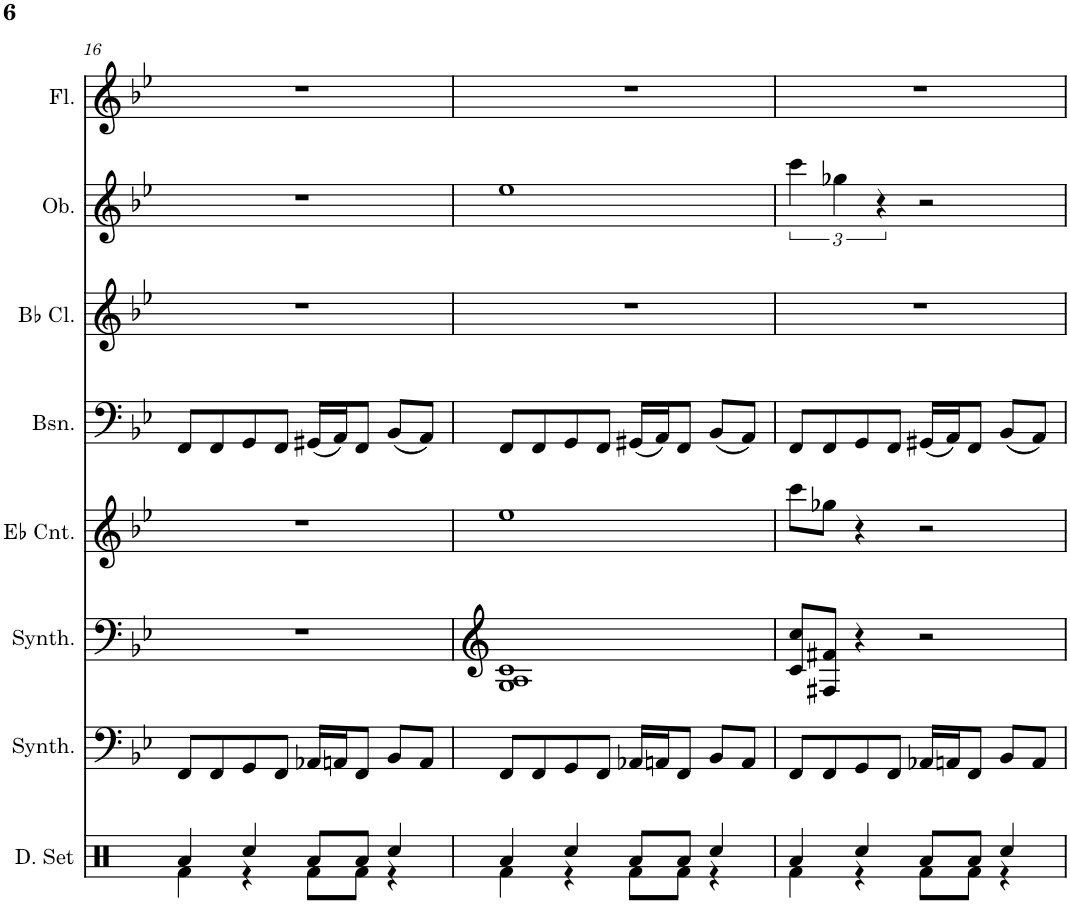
**kern	**kern	**kern	**kern	**kern	**kern	**kern	**kern
*part8	*part7	*part6	*part5	*part4	*part3	*part2	*part1
*staff8	*staff7	*staff6	*staff5	*staff4	*staff3	*staff2	*staff1
*I"Drumset, Percussion	*I"Bass Synthesizer, Synth Bass	*I"Brass Synthesizer, Brass Accomp.	*I"Eb Cornet, Trumpet	*I"Bassoon	*I"Bb Clarinet	*I"Oboe	*I"Flute
*I'D. Set	*I'Synth.	*I'Synth.	*I'Eb Cnt.	*I'Bsn.	*I'Bb Cl.	*I'Ob.	*I'Fl.
!!LO:PB:g=z
*clefX	*clefF4	*clefF4	*clefG2	*clefF4	*clefG2	*clefG2	*clefG2
*	*	*	*ITrd1c2	*	*ITrd1c2	*	*
*k[]	*k[b-e-]	*k[b-e-]	*k[b-e-]	*k[b-e-]	*k[b-e-]	*k[b-e-]	*k[b-e-]
*M4/4	*M4/4	*M4/4	*M4/4	*M4/4	*M4/4	*M4/4	*M4/4
=16	=16	=16	=16	=16	=16	=16	=16
*^	*	*	*	*	*	*	*
4Ra/	4Rf\	8FF/L	1r	1r	8FF/L	1r	1r	1r
.	.	8FF/	.	.	8FF/	.	.	.
4Rcc/	4r	8GG/	.	.	8GG/	.	.	.
.	.	8FF/J	.	.	8FF/J	.	.	.
8Ra/L	8Rf\L	16AA-X/LL	.	.	(16GG#X/LL	.	.	.
.	.	16AAn/J	.	.	16AA/J)	.	.	.
8Ra/J	8Rf\J	8FF/J	.	.	8FF/J	.	.	.
4Rcc/	4r	8BB-/L	.	.	(8BB-/L	.	.	.
.	.	8AA/J	.	.	8AA/J)	.	.	.
=17	=17	=17	=17	=17	=17	=17	=17	=17
4Ra/	4Rf\	8FF/L	1G 1A 1c	1ee-	8FF/L	1r	1ee-	1r
.	.	8FF/	.	.	8FF/	.	.	.
4Rcc/	4r	8GG/	.	.	8GG/	.	.	.
.	.	8FF/J	.	.	8FF/J	.	.	.
8Ra/L	8Rf\L	16AA-X/LL	.	.	(16GG#X/LL	.	.	.
.	.	16AAn/J	.	.	16AA/J)	.	.	.
8Ra/J	8Rf\J	8FF/J	.	.	8FF/J	.	.	.
4Rcc/	4r	8BB-/L	.	.	(8BB-/L	.	.	.
.	.	8AA/J	.	.	8AA/J)	.	.	.
=18	=18	=18	=18	=18	=18	=18	=18	=18
4Ra/	4Rf\	8FF/L	8c/ 8cc/L	8ccc\L	8FF/L	1r	6ccc\	1r
.	.	8FF/	8F#X/ 8f#X/J	8gg-X\J	8FF/	.	.	.
.	.	.	.	.	.	.	6gg-X\	.
4Rcc/	4r	8GG/	4r	4r	8GG/	.	.	.
.	.	.	.	.	.	.	6r	.
.	.	8FF/J	.	.	8FF/J	.	.	.
8Ra/L	8Rf\L	16AA-X/LL	2r	2r	(16GG#X/LL	.	2r	.
.	.	16AAn/J	.	.	16AA/J)	.	.	.
8Ra/J	8Rf\J	8FF/J	.	.	8FF/J	.	.	.
4Rcc/	4r	8BB-/L	.	.	(8BB-/L	.	.	.
.	.	8AA/J	.	.	8AA/J)	.	.	.
*v	*v	*	*	*	*	*	*	*
=	=	=	=	=	=	=	=
*-	*-	*-	*-	*-	*-	*-	*-
